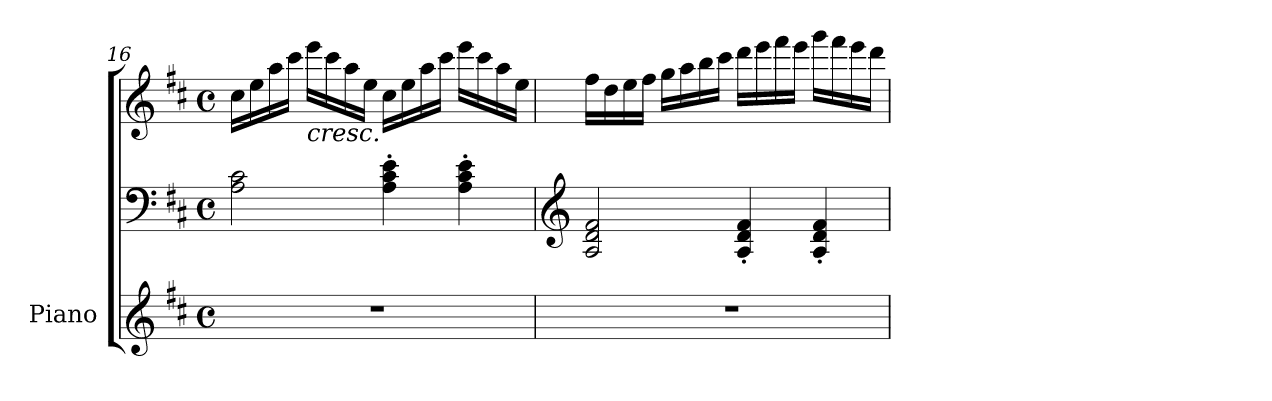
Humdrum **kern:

**kern	**kern	**kern
*part1	*part1	*part1
*staff3	*staff2	*staff1
*I"Piano	*	*
*I'Pno	*	*
*clefG2	*clefF4	*clefG2
*k[f#c#]	*k[f#c#]	*k[f#c#]
*M4/4	*M4/4	*M4/4
*met(c)	*met(c)	*met(c)
=16	=16	=16
1r	2A\ 2c#\	16cc#\LL
.	.	16ee\
.	.	16aa\
.	.	16ccc#\JJ
!	!	!LO:TX:b:i:t=cresc.
.	.	16eee\LL
.	.	16ccc#\
.	.	16aa\
.	.	16ee\JJ
.	4A\' 4c#\' 4e\'	16cc#\LL
.	.	16ee\
.	.	16aa\
.	.	16ccc#\JJ
.	4A\' 4c#\' 4e\'	16eee\LL
.	.	16ccc#\
.	.	16aa\
.	.	16ee\JJ
!!LO:LB:g=z
=17	=17	=17
*	*clefG2	*
1r	2A/ 2d/ 2f#/	16ff#\LL
.	.	16dd\
.	.	16ee\
.	.	16ff#\JJ
.	.	16gg\LL
.	.	16aa\
.	.	16bb\
.	.	16ccc#\JJ
.	4A/' 4d/' 4f#/'	16ddd\LL
.	.	16eee\
.	.	16fff#\
.	.	16eee\JJ
.	4A/' 4d/' 4f#/'	16ggg\LL
.	.	16fff#\
.	.	16eee\
.	.	16ddd\JJ
=	=	=
*-	*-	*-
